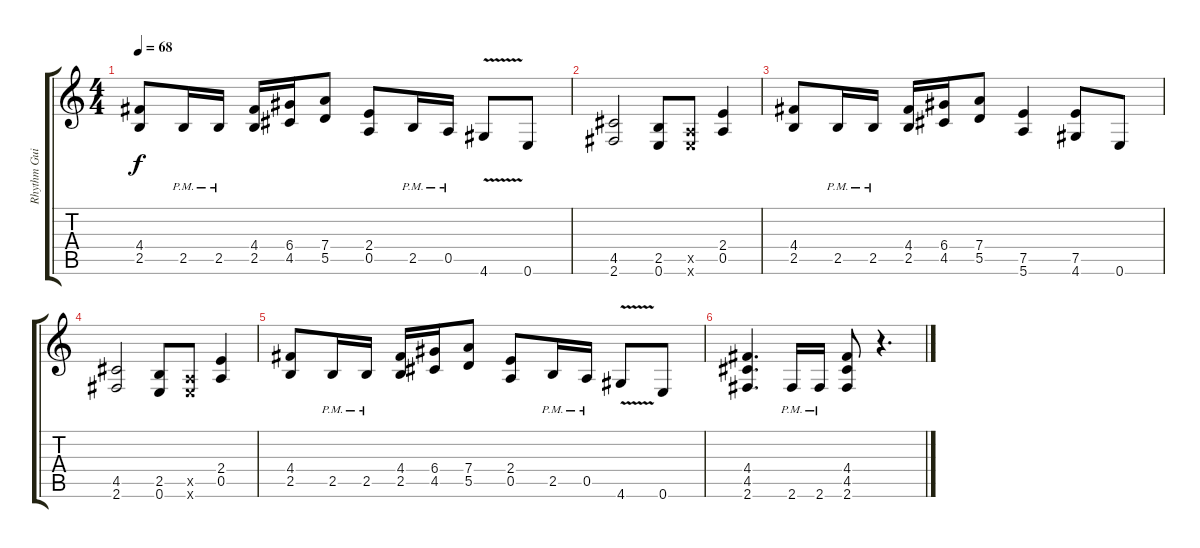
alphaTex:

\track ("Rhythm Guitar II" "Rhythm Gui") {instrument overdrivenguitar}
\staff {score tabs}
\tuning (E4 B3 G3 D3 A2 E2) {hide}
\ts (4 4)
\tempo 68
\clef g2
\ks c
(4.4 2.5).8{dy f} 2.5{pm}.16 2.5{pm}.16 (4.4 2.5).16 (6.4 4.5).16 (7.4 5.5).8 (2.4 0.5).8 2.5{pm}.16 0.5{pm}.16 4.6{v}.8 0.6.8 |
(4.5 2.6).2 (2.5 0.6).8 (0.5{x} 0.6{x}).8 (2.4 0.5).4 |
(4.4 2.5).8 2.5{pm}.16 2.5{pm}.16 (4.4 2.5).16 (6.4 4.5).16 (7.4 5.5).8 (7.5 5.6).4 (7.5 4.6).8 0.6.8 |
(4.5 2.6).2 (2.5 0.6).8 (0.5{x} 0.6{x}).8 (2.4 0.5).4 |
(4.4 2.5).8 2.5{pm}.16 2.5{pm}.16 (4.4 2.5).16 (6.4 4.5).16 (7.4 5.5).8 (2.4 0.5).8 2.5{pm}.16 0.5{pm}.16 4.6{v}.8 0.6.8 |
(4.4 4.5 2.6).4{d} 2.6{pm}.16 2.6{pm}.16 (4.4 4.5 2.6).8 r.4{d}
